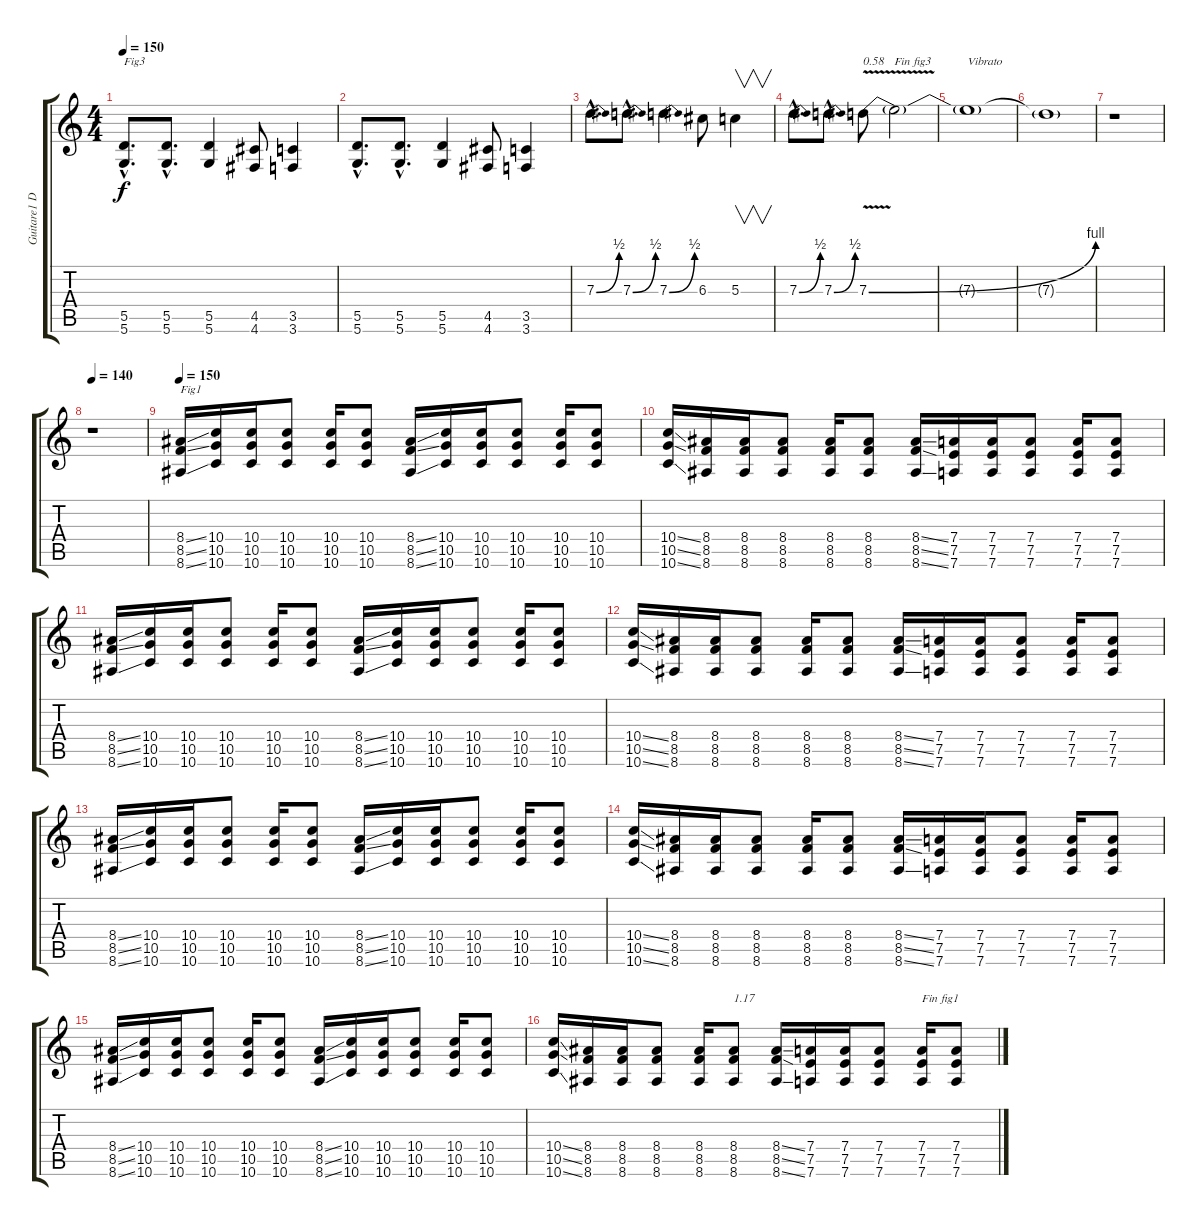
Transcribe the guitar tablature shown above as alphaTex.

\track ("Guitare1 Dr-D" "Guitare1 D") {instrument overdrivenguitar}
\staff {score tabs}
\tuning (E4 B3 G3 D3 A2 D2) {hide}
\ts (4 4)
\tempo 150
\clef g2
\ks c
(5.5{hac} 5.6{hac}).8{d txt "Fig3" dy f} (5.5{hac} 5.6{hac}).8{d} (5.5 5.6).4 (4.5 4.6).8 (3.5 3.6).4 |
(5.5{hac} 5.6{hac}).8{d} (5.5{hac} 5.6{hac}).8{d} (5.5 5.6).4 (4.5 4.6).8 (3.5 3.6).4 |
7.3{be (bend 0 0 60 2) hac}.8{d} 7.3{be (bend 0 0 60 2) hac}.8{d} 7.3{be (bend 0 0 60 2)}.4 6.3.8 5.3.4{v} |
7.3{be (bend 0 0 60 2) hac}.8{d} 7.3{be (bend 0 0 60 2) hac}.8{d} 7.3{be (bend 0 0 60 4) v}.8{txt "0.58"} 7.3{t}.2{txt "Fin fig3"} |
7.3{t}.1{txt "Vibrato"} |
7.3{t}.1 |
r.1 |
\tempo 140
r.1 |
\tempo 150
(8.4{ss} 8.5{ss} 8.6{ss}).16{txt "Fig1"} (10.4 10.5 10.6).16 (10.4 10.5 10.6).16 (10.4 10.5 10.6).8 (10.4 10.5 10.6).16 (10.4 10.5 10.6).8 (8.4{ss} 8.5{ss} 8.6{ss}).16 (10.4 10.5 10.6).16 (10.4 10.5 10.6).16 (10.4 10.5 10.6).8 (10.4 10.5 10.6).16 (10.4 10.5 10.6).8 |
(10.4{ss} 10.5{ss} 10.6{ss}).16 (8.4 8.5 8.6).16 (8.4 8.5 8.6).16 (8.4 8.5 8.6).8 (8.4 8.5 8.6).16 (8.4 8.5 8.6).8 (8.4{ss} 8.5{ss} 8.6{ss}).16 (7.4 7.5 7.6).16 (7.4 7.5 7.6).16 (7.4 7.5 7.6).8 (7.4 7.5 7.6).16 (7.4 7.5 7.6).8 |
(8.4{ss} 8.5{ss} 8.6{ss}).16 (10.4 10.5 10.6).16 (10.4 10.5 10.6).16 (10.4 10.5 10.6).8 (10.4 10.5 10.6).16 (10.4 10.5 10.6).8 (8.4{ss} 8.5{ss} 8.6{ss}).16 (10.4 10.5 10.6).16 (10.4 10.5 10.6).16 (10.4 10.5 10.6).8 (10.4 10.5 10.6).16 (10.4 10.5 10.6).8 |
(10.4{ss} 10.5{ss} 10.6{ss}).16 (8.4 8.5 8.6).16 (8.4 8.5 8.6).16 (8.4 8.5 8.6).8 (8.4 8.5 8.6).16 (8.4 8.5 8.6).8 (8.4{ss} 8.5{ss} 8.6{ss}).16 (7.4 7.5 7.6).16 (7.4 7.5 7.6).16 (7.4 7.5 7.6).8 (7.4 7.5 7.6).16 (7.4 7.5 7.6).8 |
(8.4{ss} 8.5{ss} 8.6{ss}).16 (10.4 10.5 10.6).16 (10.4 10.5 10.6).16 (10.4 10.5 10.6).8 (10.4 10.5 10.6).16 (10.4 10.5 10.6).8 (8.4{ss} 8.5{ss} 8.6{ss}).16 (10.4 10.5 10.6).16 (10.4 10.5 10.6).16 (10.4 10.5 10.6).8 (10.4 10.5 10.6).16 (10.4 10.5 10.6).8 |
(10.4{ss} 10.5{ss} 10.6{ss}).16 (8.4 8.5 8.6).16 (8.4 8.5 8.6).16 (8.4 8.5 8.6).8 (8.4 8.5 8.6).16 (8.4 8.5 8.6).8 (8.4{ss} 8.5{ss} 8.6{ss}).16 (7.4 7.5 7.6).16 (7.4 7.5 7.6).16 (7.4 7.5 7.6).8 (7.4 7.5 7.6).16 (7.4 7.5 7.6).8 |
(8.4{ss} 8.5{ss} 8.6{ss}).16 (10.4 10.5 10.6).16 (10.4 10.5 10.6).16 (10.4 10.5 10.6).8 (10.4 10.5 10.6).16 (10.4 10.5 10.6).8 (8.4{ss} 8.5{ss} 8.6{ss}).16 (10.4 10.5 10.6).16 (10.4 10.5 10.6).16 (10.4 10.5 10.6).8 (10.4 10.5 10.6).16 (10.4 10.5 10.6).8 |
(10.4{ss} 10.5{ss} 10.6{ss}).16 (8.4 8.5 8.6).16 (8.4 8.5 8.6).16 (8.4 8.5 8.6).8 (8.4 8.5 8.6).16 (8.4 8.5 8.6).8{txt "1.17"} (8.4{ss} 8.5{ss} 8.6{ss}).16 (7.4 7.5 7.6).16 (7.4 7.5 7.6).16 (7.4 7.5 7.6).8 (7.4 7.5 7.6).16{txt "Fin fig1"} (7.4 7.5 7.6).8
